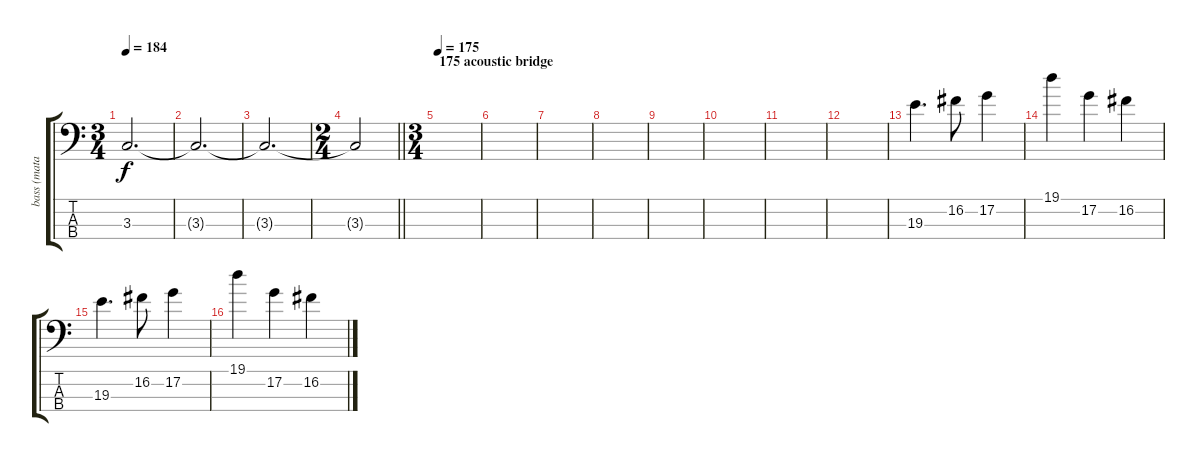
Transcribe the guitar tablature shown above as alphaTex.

\track ("bass (matatabi)" "bass (mata") {instrument electricbasspick}
\staff {score tabs}
\tuning (G2 D2 A1 E1) {hide}
\ts (3 4)
\tempo 184
\clef f4
\ks c
3.3{t}.2{d dy f} |
3.3{t}.2{d} |
3.3{t}.2{d} |
\ts (2 4)
\barLineRight lightlight
3.3{t}.2 |
\ts (3 4)
\section ("" "175 acoustic bridge")
\tempo 175
|
|
|
|
|
|
|
|
19.3.4{d} 16.2.8 17.2.4 |
19.1.4 17.2.4 16.2.4 |
19.3.4{d} 16.2.8 17.2.4 |
19.1.4 17.2.4 16.2.4
